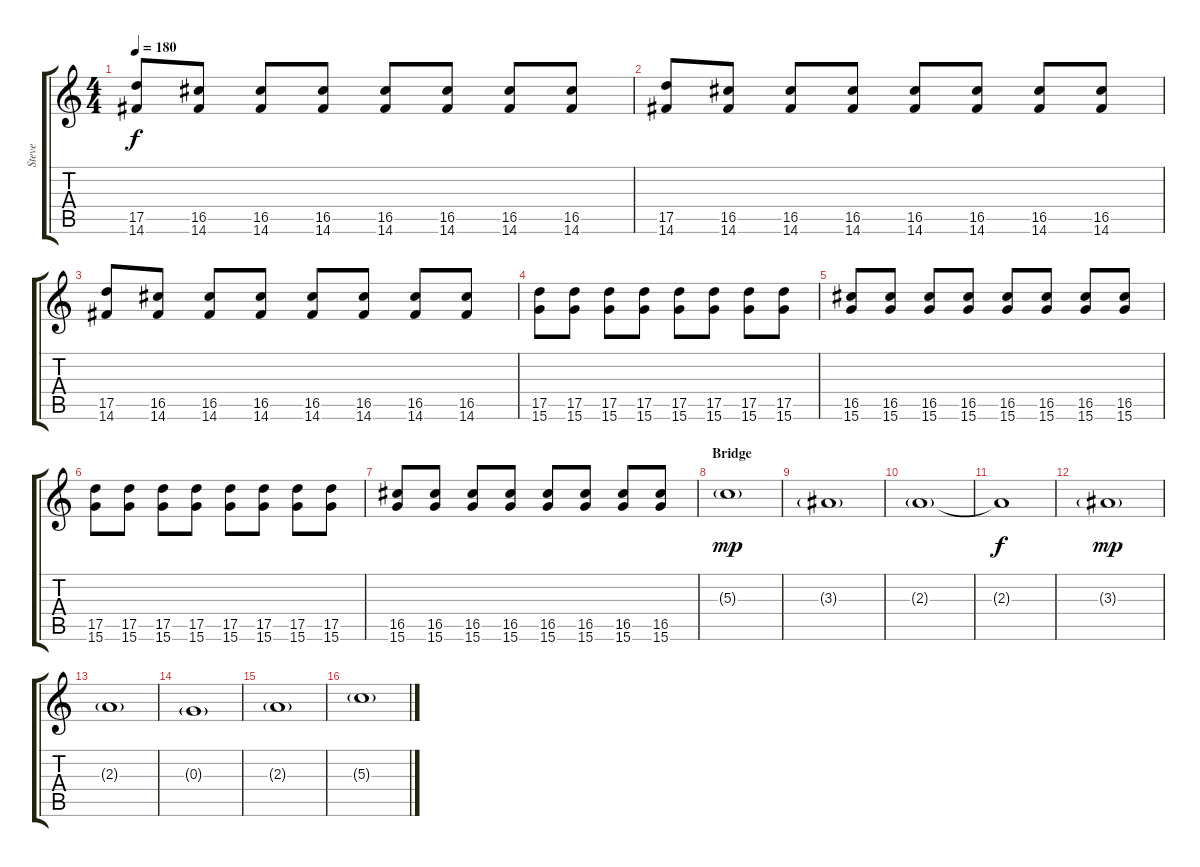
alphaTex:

\track ("Steve" "Steve") {instrument distortionguitar}
\staff {score tabs}
\tuning (E4 B3 G3 D3 A2 E2) {hide}
\ts (4 4)
\tempo 180
\clef g2
\ks c
(17.5 14.6).8{dy f} (16.5 14.6).8 (16.5 14.6).8 (16.5 14.6).8 (16.5 14.6).8 (16.5 14.6).8 (16.5 14.6).8 (16.5 14.6).8 |
(17.5 14.6).8 (16.5 14.6).8 (16.5 14.6).8 (16.5 14.6).8 (16.5 14.6).8 (16.5 14.6).8 (16.5 14.6).8 (16.5 14.6).8 |
(17.5 14.6).8 (16.5 14.6).8 (16.5 14.6).8 (16.5 14.6).8 (16.5 14.6).8 (16.5 14.6).8 (16.5 14.6).8 (16.5 14.6).8 |
(17.5 15.6).8 (17.5 15.6).8 (17.5 15.6).8 (17.5 15.6).8 (17.5 15.6).8 (17.5 15.6).8 (17.5 15.6).8 (17.5 15.6).8 |
(16.5 15.6).8 (16.5 15.6).8 (16.5 15.6).8 (16.5 15.6).8 (16.5 15.6).8 (16.5 15.6).8 (16.5 15.6).8 (16.5 15.6).8 |
(17.5 15.6).8 (17.5 15.6).8 (17.5 15.6).8 (17.5 15.6).8 (17.5 15.6).8 (17.5 15.6).8 (17.5 15.6).8 (17.5 15.6).8 |
(16.5 15.6).8 (16.5 15.6).8 (16.5 15.6).8 (16.5 15.6).8 (16.5 15.6).8 (16.5 15.6).8 (16.5 15.6).8 (16.5 15.6).8 |
\section ("" "Bridge")
5.3{g}.1{dy mp} |
3.3{g}.1 |
2.3{g}.1 |
2.3{t}.1{dy f} |
3.3{g}.1{dy mp} |
2.3{g}.1 |
0.3{g}.1 |
2.3{g}.1 |
5.3{g}.1
